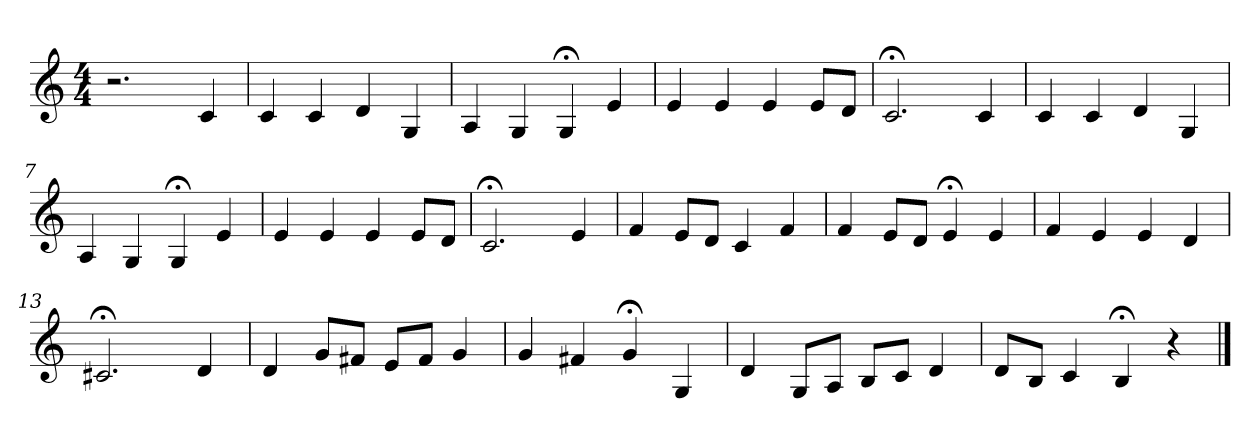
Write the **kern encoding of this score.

**kern
*part1
*staff1
*clefG2
*k[]
*C:
*M4/4
=1
2.r
4c
=2
4c
4c
4d
4G
=3
4A
4G
4G;<
4e
=4
4e
4e
4e
8e/L
8d/J
=5
2.c;<
4c
=6
4c
4c
4d
4G
=7
4A
4G
4G;<
4e
=8
4e
4e
4e
8e/L
8d/J
=9
2.c;<
4e
=10
4f
8e/L
8d/J
4c
4f
=11
4f
8e/L
8d/J
4e;<
4e
=12
4f
4e
4e
4d
=13
2.c#X;<
4d
=14
4d
8g/L
8f#X/J
8e/L
8f#/J
4g
=15
4g
4f#X
4g;<
4G
=16
4d
8G/L
8A/J
8B/L
8c/J
4d
=17
8d/L
8B/J
4c
4B;<
4r
==
*-
